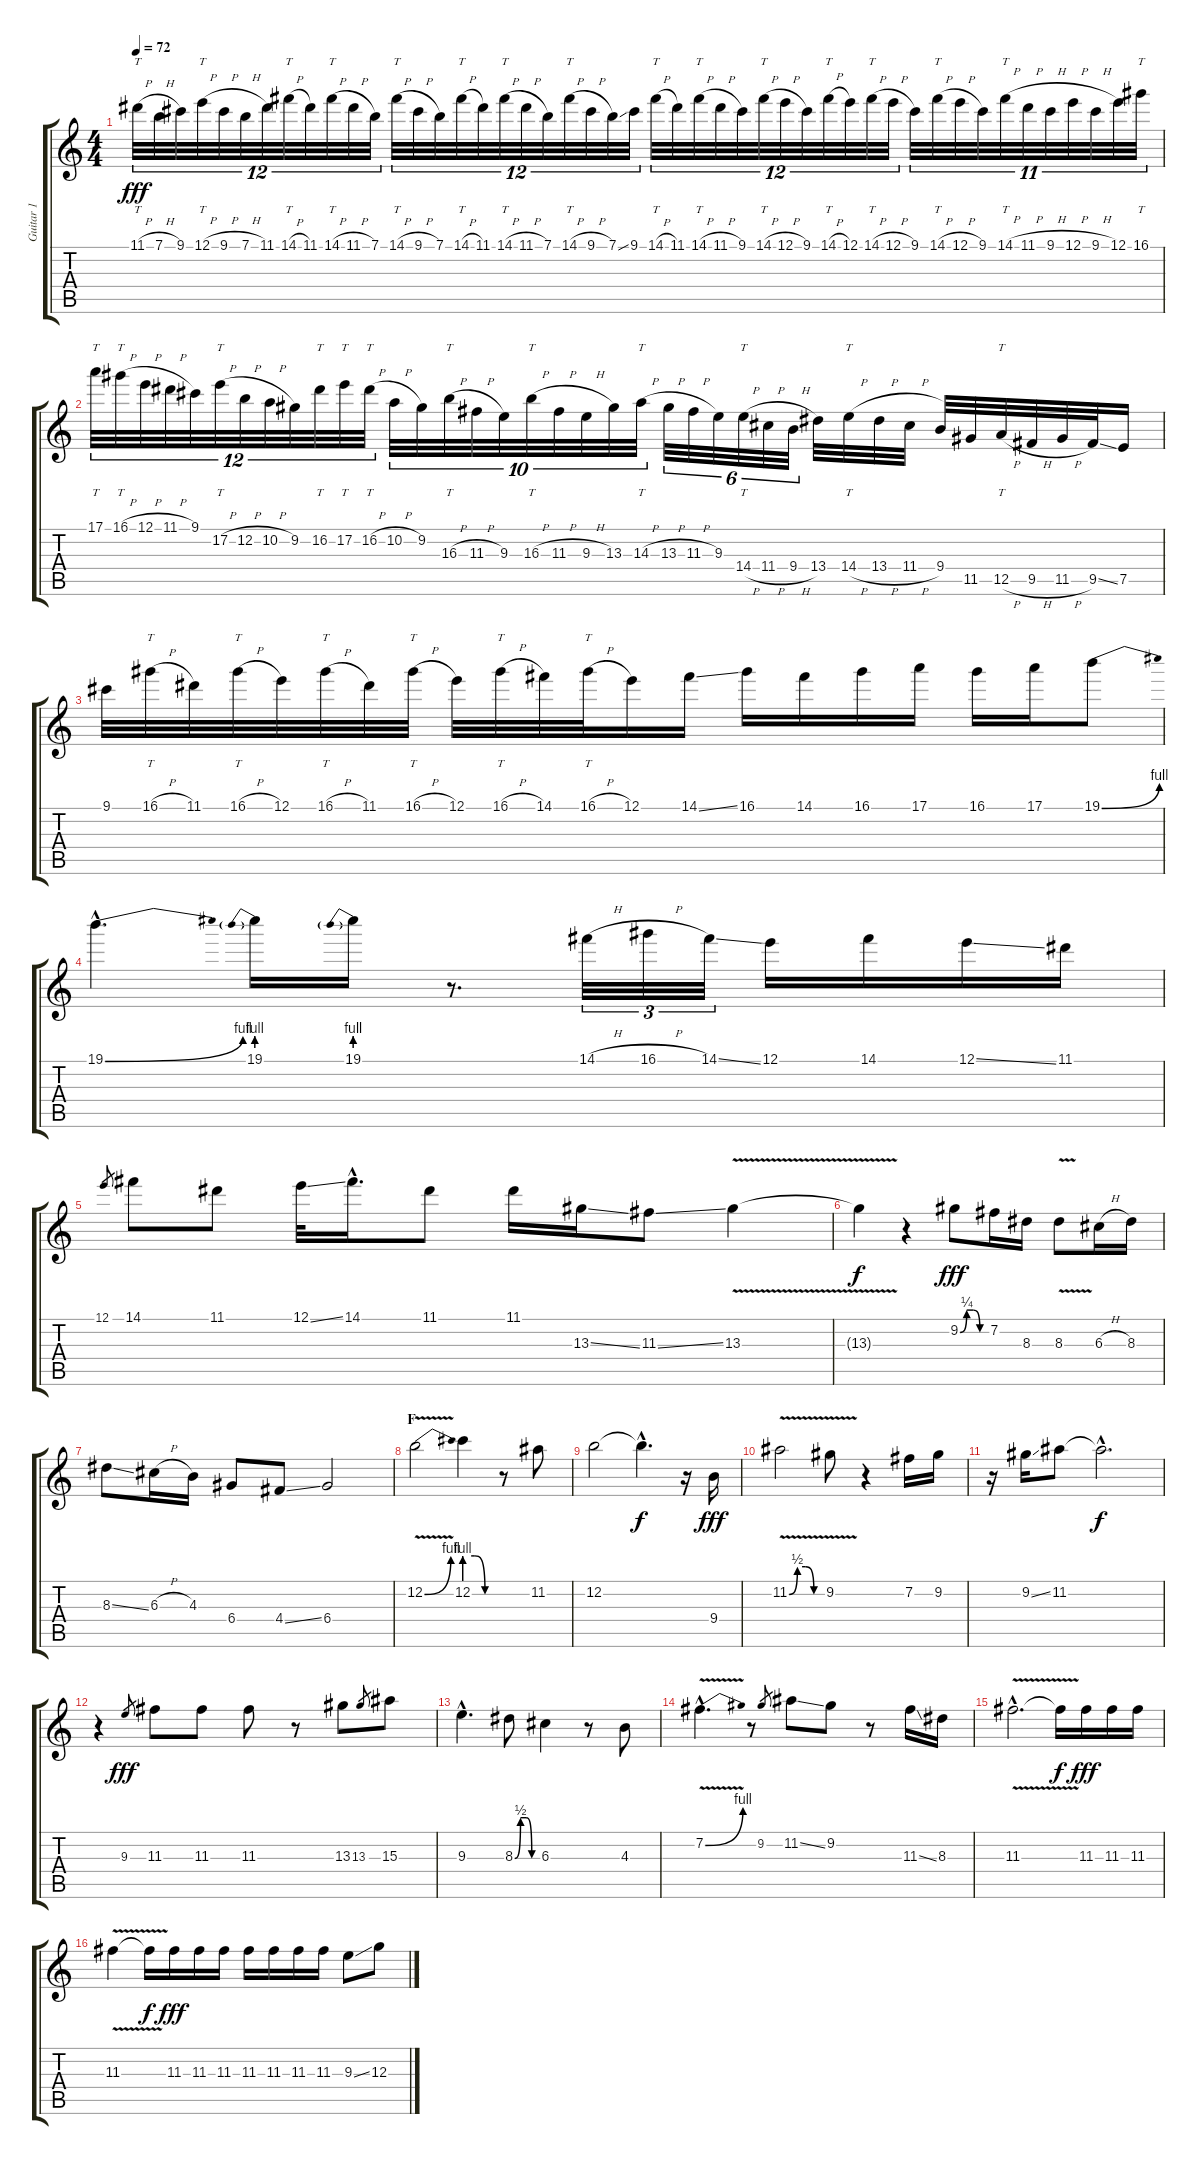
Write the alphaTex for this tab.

\track ("Guitar 1" "Guitar 1") {instrument distortionguitar}
\staff {score tabs}
\tuning (E4 B3 G3 D3 A2 E2) {hide}
\ts (4 4)
\tempo 72
\clef g2
\ks c
11.1{h}.32{tt tu (12 8) dy fff} 7.1{h}.32{tu (12 8)} 9.1.32{tu (12 8)} 12.1{h}.32{tt tu (12 8)} 9.1{h}.32{tu (12 8)} 7.1{h}.32{tu (12 8)} 11.1.32{tu (12 8)} 14.1{h}.32{tt tu (12 8)} 11.1.32{tu (12 8)} 14.1{h}.32{tt tu (12 8)} 11.1{h}.32{tu (12 8)} 7.1.32{tu (12 8)} 14.1{h}.32{tt tu (12 8)} 9.1{h}.32{tu (12 8)} 7.1.32{tu (12 8)} 14.1{h}.32{tt tu (12 8)} 11.1.32{tu (12 8)} 14.1{h}.32{tt tu (12 8)} 11.1{h}.32{tu (12 8)} 7.1.32{tu (12 8)} 14.1{h}.32{tt tu (12 8)} 9.1{h}.32{tu (12 8)} 7.1{ss}.32{tu (12 8)} 9.1.32{tu (12 8)} 14.1{h}.32{tt tu (12 8)} 11.1.32{tu (12 8)} 14.1{h}.32{tt tu (12 8)} 11.1{h}.32{tu (12 8)} 9.1.32{tu (12 8)} 14.1{h}.32{tt tu (12 8)} 12.1{h}.32{tu (12 8)} 9.1.32{tu (12 8)} 14.1{h}.32{tt tu (12 8)} 12.1.32{tu (12 8)} 14.1{h}.32{tt tu (12 8)} 12.1{h}.32{tu (12 8)} 9.1.32{tu (11 8)} 14.1{h}.32{tt tu (11 8)} 12.1{h}.32{tu (11 8)} 9.1.32{tu (11 8)} 14.1{h}.32{tt tu (11 8)} 11.1{h}.32{tu (11 8)} 9.1{h}.32{tu (11 8)} 12.1{h}.32{tu (11 8)} 9.1{h}.32{tu (11 8)} 12.1.32{tu (11 8)} 16.1.32{tt tu (11 8)} |
17.1.32{tt tu (12 8)} 16.1{h}.32{tt tu (12 8)} 12.1{h}.32{tu (12 8)} 11.1{h}.32{tu (12 8)} 9.1.32{tu (12 8)} 17.2{h}.32{tt tu (12 8)} 12.2{h}.32{tu (12 8)} 10.2{h}.32{tu (12 8)} 9.2.32{tu (12 8)} 16.2.32{tt tu (12 8)} 17.2.32{tt tu (12 8)} 16.2{h}.32{tt tu (12 8)} 10.2{h}.32{tu (10 8)} 9.2.32{tu (10 8)} 16.3{h}.32{tt tu (10 8)} 11.3{h}.32{tu (10 8)} 9.3.32{tu (10 8)} 16.3{h}.32{tt tu (10 8)} 11.3{h}.32{tu (10 8)} 9.3{h}.32{tu (10 8)} 13.3.32{tu (10 8)} 14.3{h}.32{tt tu (10 8)} 13.3{h}.32{tu (6 4)} 11.3{h}.32{tu (6 4)} 9.3.32{tu (6 4)} 14.4{h}.32{tt tu (6 4)} 11.4{h}.32{tu (6 4)} 9.4{h}.32{tu (6 4)} 13.4.32 14.4{h}.32{tt} 13.4{h}.32 11.4{h}.32 9.4.32 11.5.32 12.5{h}.32{tt} 9.5{h}.32 11.5{h}.32 9.5{ss}.32 7.5.16 |
9.1.32 16.1{h}.32{tt} 11.1.32 16.1{h}.32{tt} 12.1.32 16.1{h}.32{tt} 11.1.32 16.1{h}.32{tt} 12.1.32 16.1{h}.32{tt} 14.1.32 16.1{h}.32{tt} 12.1.16 14.1{ss}.16 16.1.16 14.1.16 16.1.16 17.1.16 16.1.16 17.1.16 19.1{be (bend 0 0 60 4)}.8 |
19.1{be (bend 0 0 60 4) hac}.4{d} 19.1{be (prebend 0 4 60 4)}.16 19.1{be (prebend 0 4 60 4)}.16 r.8{d} 14.1{h}.32{tu (3 2)} 16.1{h}.32{tu (3 2)} 14.1{ss}.32{tu (3 2)} 12.1.16 14.1.16 12.1{ss}.16 11.1.16 |
12.1.8{gr} 14.1.8 11.1.8 12.1{ss}.32 14.1{hac}.16{d} 11.1.8 11.1.16 13.3{ss}.16 11.3{ss}.8 13.3{v}.4 |
13.3{t}.4{dy f} r.4 9.2{be (custom 0 0 15 1 30 1 45 0 60 0)}.8{dy fff} 7.2.16 8.3.16 8.3{v}.8 6.3{h}.16 8.3.16 |
8.3{ss}.8 6.3{h}.16 4.3.16 6.4.8 4.4{ss}.8 6.4.2 |
\section ("" "F")
12.2{be (bend 0 0 60 4) v}.2 12.2{be (custom 0 4 20 4 40 0 60 0)}.4 r.8 11.2.8 |
12.2.2 12.2{hac t}.4{d dy f} r.16 9.4.16{dy fff} |
11.2{be (custom 0 0 15 2 30 2 45 0 60 0) v}.2 9.2{v}.8 r.4 7.2.16 9.2.16 |
r.16 9.2{ss}.16 11.2.8 11.2{hac t}.2{d dy f} |
r.4 9.3.8{gr dy fff} 11.3.8 11.3.8 11.3.8 r.8 13.3.8 13.3.8{gr} 15.3.8 |
9.3{hac}.4{d} 8.3{be (custom 0 0 15 2 30 2 45 0 60 0)}.8 6.3.4 r.8 4.3.8 |
7.2{be (bend 0 0 60 4) v hac}.4{d} r.8 9.2.8{gr} 11.2{ss}.8 9.2.8 r.8 11.3{ss}.16 8.3.16 |
11.3{v hac}.2{d} 11.3{t}.16{dy f} 11.3.16{dy fff} 11.3.16 11.3.16 |
11.3{v}.4 11.3{t}.16{dy f} 11.3.16{dy fff} 11.3.16 11.3.16 11.3.16 11.3.16 11.3.16 11.3.16 9.3{ss}.8 12.3.8
